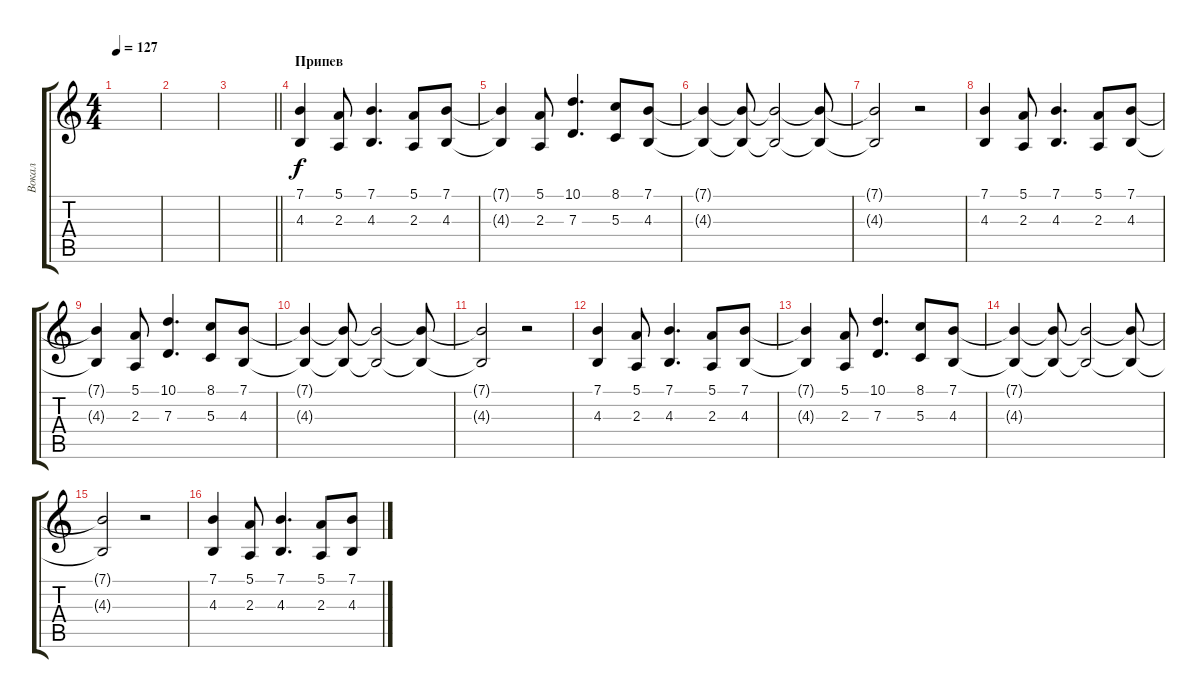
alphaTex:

\track ("Вокал" "Вокал") {instrument tenorsax}
\staff {score tabs}
\tuning (E4 B3 G3 D3 A2 E2) {hide}
\ts (4 4)
\tempo 127
\clef g2
\ks c
|
|
\barLineRight lightlight
|
\section ("" "Припев")
(7.1 4.3).4 (5.1 2.3).8 (7.1 4.3).4{d} (5.1 2.3).8 (7.1 4.3).8 |
(7.1{t} 4.3{t}).4 (5.1 2.3).8 (10.1 7.3).4{d} (8.1 5.3).8 (7.1 4.3).8 |
(7.1{t} 4.3{t}).4 (7.1{t} 4.3{t}).8 (7.1{t} 4.3{t}).2 (7.1{t} 4.3{t}).8 |
(7.1{t} 4.3{t}).2 r.2 |
(7.1 4.3).4 (5.1 2.3).8 (7.1 4.3).4{d} (5.1 2.3).8 (7.1 4.3).8 |
(7.1{t} 4.3{t}).4 (5.1 2.3).8 (10.1 7.3).4{d} (8.1 5.3).8 (7.1 4.3).8 |
(7.1{t} 4.3{t}).4 (7.1{t} 4.3{t}).8 (7.1{t} 4.3{t}).2 (7.1{t} 4.3{t}).8 |
(7.1{t} 4.3{t}).2 r.2 |
(7.1 4.3).4 (5.1 2.3).8 (7.1 4.3).4{d} (5.1 2.3).8 (7.1 4.3).8 |
(7.1{t} 4.3{t}).4 (5.1 2.3).8 (10.1 7.3).4{d} (8.1 5.3).8 (7.1 4.3).8 |
(7.1{t} 4.3{t}).4 (7.1{t} 4.3{t}).8 (7.1{t} 4.3{t}).2 (7.1{t} 4.3{t}).8 |
(7.1{t} 4.3{t}).2 r.2 |
(7.1 4.3).4 (5.1 2.3).8 (7.1 4.3).4{d} (5.1 2.3).8 (7.1 4.3).8
